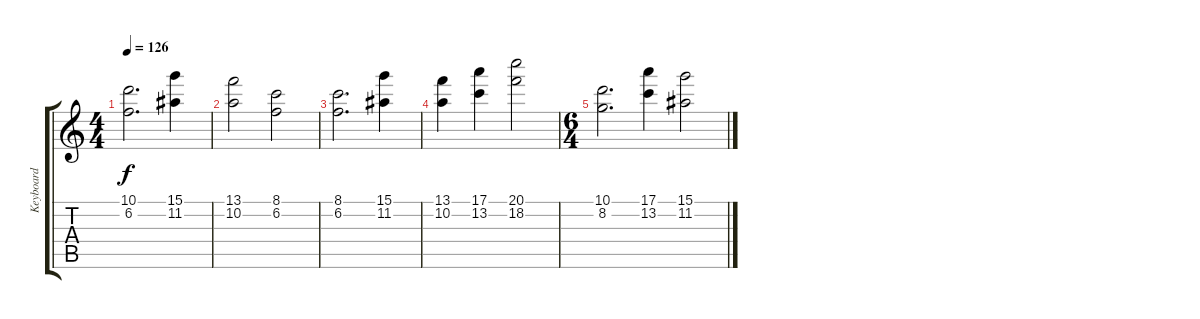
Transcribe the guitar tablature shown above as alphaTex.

\track ("Keyboard" "Keyboard") {instrument acousticguitarsteel}
\staff {score tabs}
\tuning (E4 B3 G3 D3 A2 E2) {hide}
\ts (4 4)
\tempo 126
\clef g2
\ks c
(10.1 6.2).2{d dy f volume 8} (15.1 11.2).4 |
(13.1 10.2).2 (8.1 6.2).2 |
(8.1 6.2).2{d} (15.1 11.2).4 |
(13.1 10.2).4 (17.1 13.2).4 (20.1 18.2).2 |
\ts (6 4)
(10.1 8.2).2{d} (17.1 13.2).4 (15.1 11.2).2
